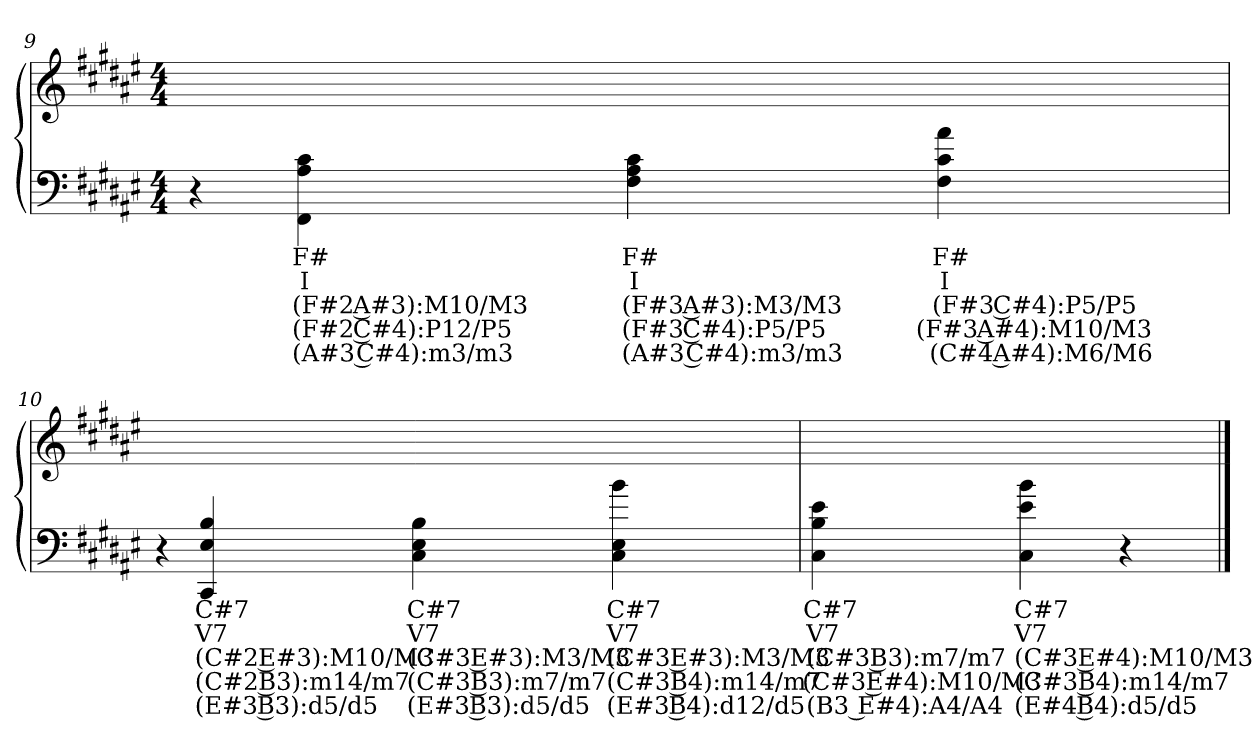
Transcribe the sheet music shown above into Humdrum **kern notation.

**kern	**text	**text	**text	**text	**text	**kern
*part2	*part2	*part2	*part2	*part2	*part2	*part1
*staff2	*staff2	*staff2	*staff2	*staff2	*staff2	*staff1
*clefF4	*	*	*	*	*	*clefG2
*k[f#c#g#d#a#e#]	*	*	*	*	*	*k[f#c#g#d#a#e#]
*F#:	*	*	*	*	*	*F#:
*M4/4	*	*	*	*	*	*M4/4
=9	=9	=9	=9	=9	=9	=9
4r	.	.	.	.	.	1ryy
4FF# 4A# 4c#	F#	I	(F#2 A#3):M10/M3	(F#2 C#4):P12/P5	(A#3 C#4):m3/m3	.
4F# 4A# 4c#	F#	I	(F#3 A#3):M3/M3	(F#3 C#4):P5/P5	(A#3 C#4):m3/m3	.
4F# 4c# 4a#	F#	I	(F#3 C#4):P5/P5	(F#3 A#4):M10/M3	(C#4 A#4):M6/M6	.
=10	=10	=10	=10	=10	=10	=10
4r	.	.	.	.	.	1ryy
4CC# 4E# 4B	C#7	V7	(C#2 E#3):M10/M3	(C#2 B3):m14/m7	(E#3 B3):d5/d5	.
4C# 4E# 4B	C#7	V7	(C#3 E#3):M3/M3	(C#3 B3):m7/m7	(E#3 B3):d5/d5	.
4C# 4E# 4b	C#7	V7	(C#3 E#3):M3/M3	(C#3 B4):m14/m7	(E#3 B4):d12/d5	.
=11	=11	=11	=11	=11	=11	=11
4C# 4B 4e#	C#7	V7	(C#3 B3):m7/m7	(C#3 E#4):M10/M3	(B3 E#4):A4/A4	2.ryy
4C# 4e# 4b	C#7	V7	(C#3 E#4):M10/M3	(C#3 B4):m14/m7	(E#4 B4):d5/d5	.
4r	.	.	.	.	.	.
==	==	==	==	==	==	==
*-	*-	*-	*-	*-	*-	*-
